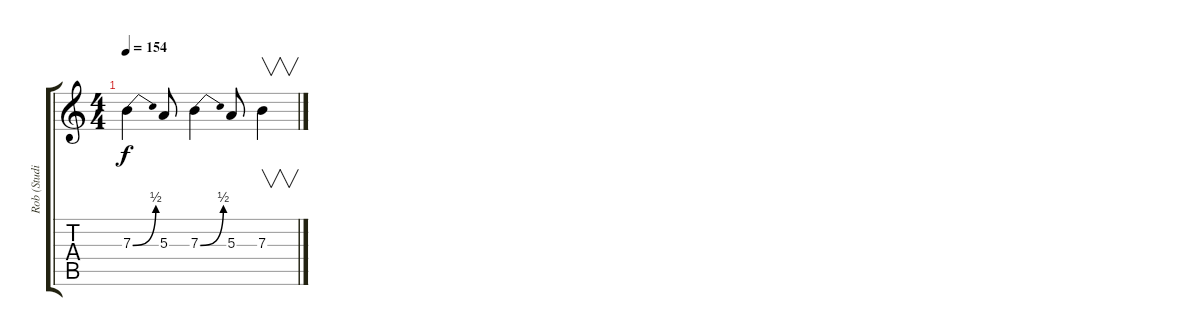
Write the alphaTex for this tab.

\track ("Rob (Studio/Outro)" "Rob (Studi") {instrument distortionguitar}
\staff {score tabs}
\tuning (Db4 Ab3 E3 B2 Gb2 B1) {hide}
\ts (4 4)
\tempo 154
\clef g2
\ks c
7.3{be (bend 0 0 60 2)}.4{dy f} 5.3.8 7.3{be (bend 0 0 60 2)}.4 5.3.8 7.3.4{v}
